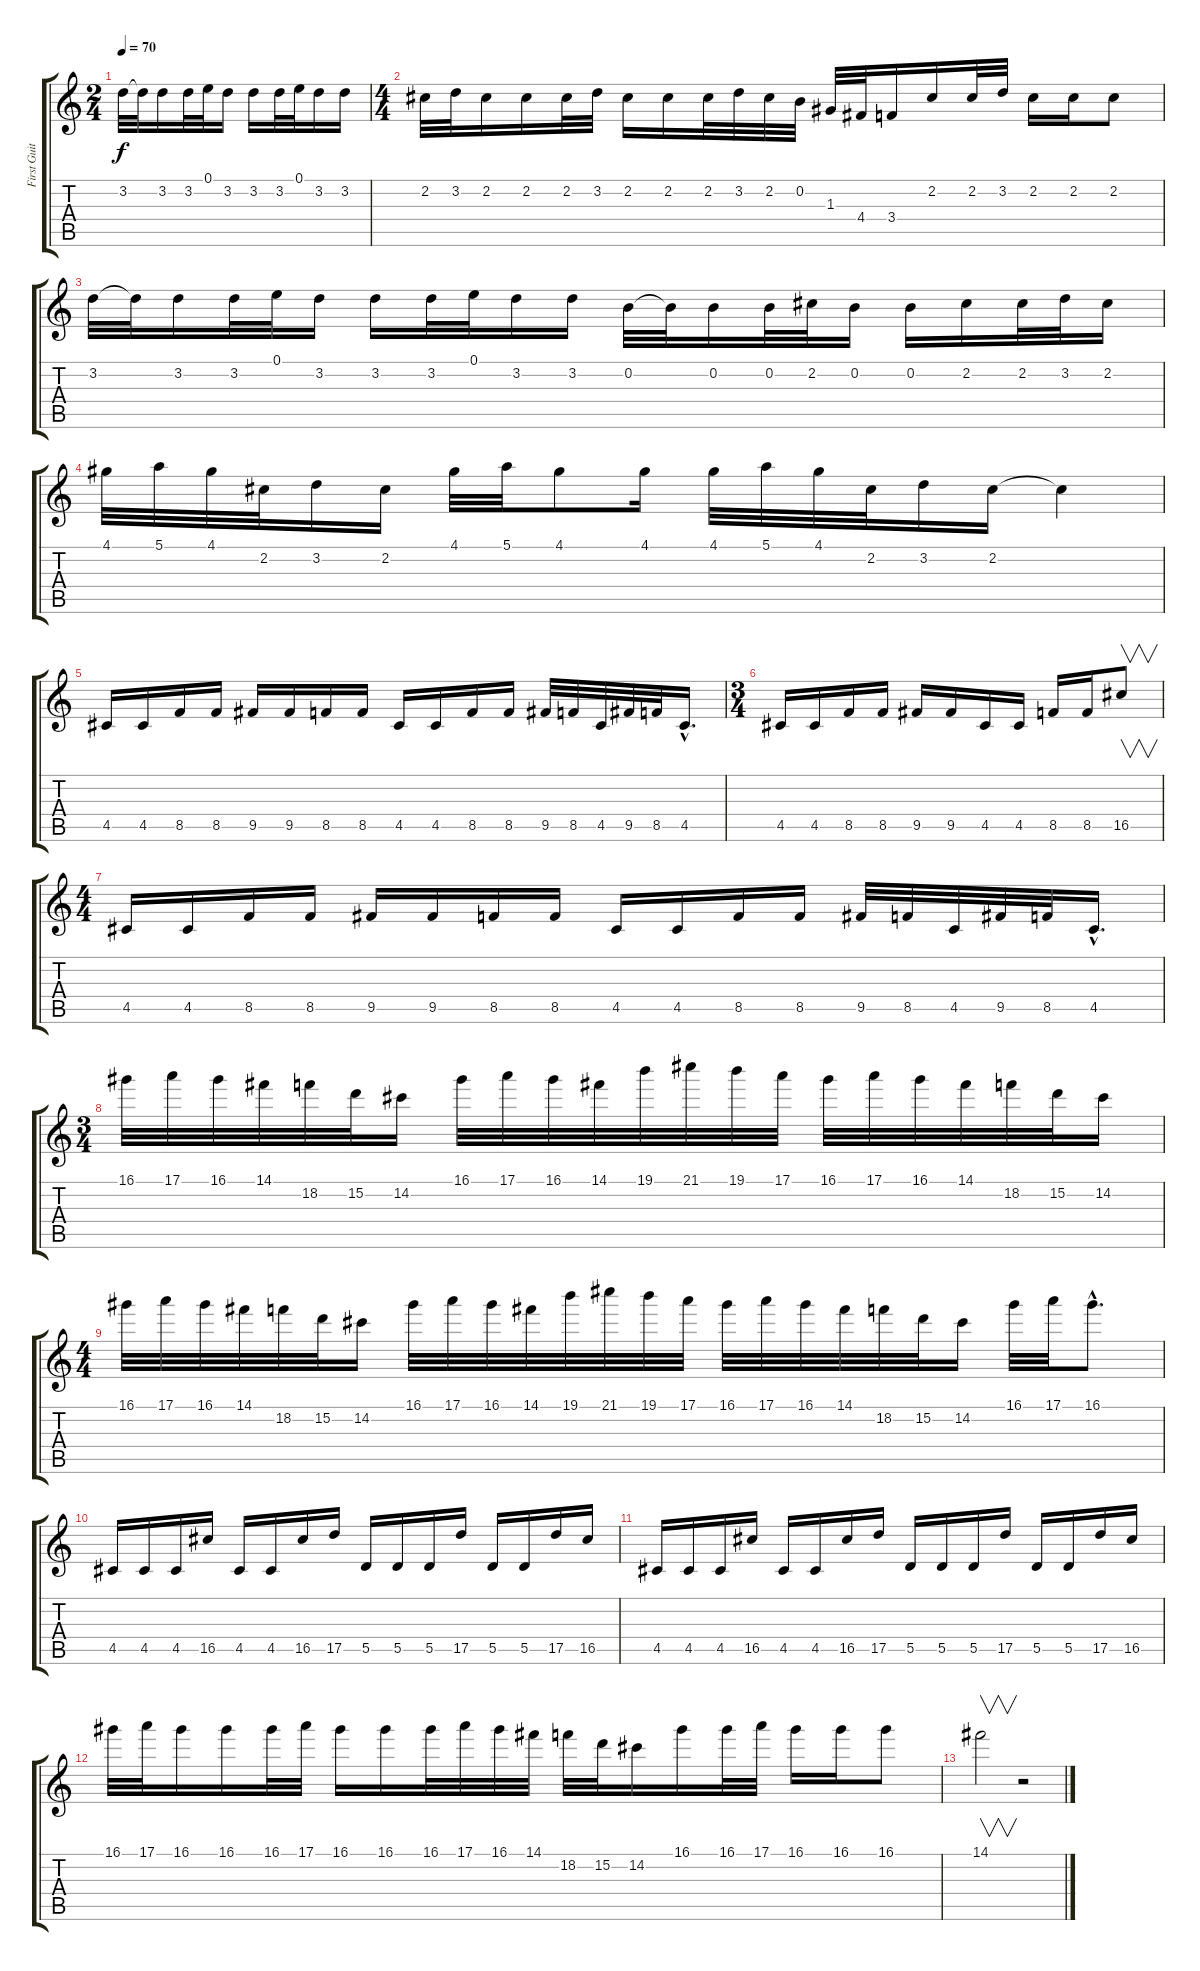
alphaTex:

\track ("First Guitar" "First Guit") {instrument overdrivenguitar}
\staff {score tabs}
\tuning (E4 B3 G3 D3 A2 E2) {hide}
\ts (2 4)
\tempo 70
\clef g2
\ks c
3.2.32{dy f} 3.2{t}.32 3.2.16 3.2.32 0.1.32 3.2.16 3.2.16 3.2.32 0.1.32 3.2.16 3.2.16 |
\ts (4 4)
2.2.32 3.2.32 2.2.16 2.2.16 2.2.32 3.2.32 2.2.16 2.2.16 2.2.32 3.2.32 2.2.32 0.2.32 1.3.32 4.4.32 3.4.16 2.2.16 2.2.32 3.2.32 2.2.16 2.2.16 2.2.8 |
3.2.32 3.2{t}.32 3.2.16 3.2.32 0.1.32 3.2.16 3.2.16 3.2.32 0.1.32 3.2.16 3.2.16 0.2.32 0.2{t}.32 0.2.16 0.2.32 2.2.32 0.2.16 0.2.16 2.2.16 2.2.32 3.2.32 2.2.16 |
4.1.32 5.1.32 4.1.32 2.2.32 3.2.16 2.2.16 4.1.32 5.1.32 4.1.8 4.1.16 4.1.32 5.1.32 4.1.32 2.2.32 3.2.16 2.2.16 2.2{t}.4 |
4.5.16 4.5.16 8.5.16 8.5.16 9.5.16 9.5.16 8.5.16 8.5.16 4.5.16 4.5.16 8.5.16 8.5.16 9.5.32 8.5.32 4.5.32 9.5.32 8.5.32 4.5{hac}.16{d} |
\ts (3 4)
4.5.16 4.5.16 8.5.16 8.5.16 9.5.16 9.5.16 4.5.16 4.5.16 8.5.16 8.5.16 16.5.8{v} |
\ts (4 4)
4.5.16 4.5.16 8.5.16 8.5.16 9.5.16 9.5.16 8.5.16 8.5.16 4.5.16 4.5.16 8.5.16 8.5.16 9.5.32 8.5.32 4.5.32 9.5.32 8.5.32 4.5{hac}.16{d} |
\ts (3 4)
16.1.32 17.1.32 16.1.32 14.1.32 18.2.32 15.2.32 14.2.16 16.1.32 17.1.32 16.1.32 14.1.32 19.1.32 21.1.32 19.1.32 17.1.32 16.1.32 17.1.32 16.1.32 14.1.32 18.2.32 15.2.32 14.2.16 |
\ts (4 4)
16.1.32 17.1.32 16.1.32 14.1.32 18.2.32 15.2.32 14.2.16 16.1.32 17.1.32 16.1.32 14.1.32 19.1.32 21.1.32 19.1.32 17.1.32 16.1.32 17.1.32 16.1.32 14.1.32 18.2.32 15.2.32 14.2.16 16.1.32 17.1.32 16.1{hac}.8{d} |
4.5.16 4.5.16 4.5.16 16.5.16 4.5.16 4.5.16 16.5.16 17.5.16 5.5.16 5.5.16 5.5.16 17.5.16 5.5.16 5.5.16 17.5.16 16.5.16 |
4.5.16 4.5.16 4.5.16 16.5.16 4.5.16 4.5.16 16.5.16 17.5.16 5.5.16 5.5.16 5.5.16 17.5.16 5.5.16 5.5.16 17.5.16 16.5.16 |
16.1.32 17.1.32 16.1.16 16.1.16 16.1.32 17.1.32 16.1.16 16.1.16 16.1.32 17.1.32 16.1.32 14.1.32 18.2.32 15.2.32 14.2.16 16.1.16 16.1.32 17.1.32 16.1.16 16.1.16 16.1.8 |
14.1.2{v} r.2
